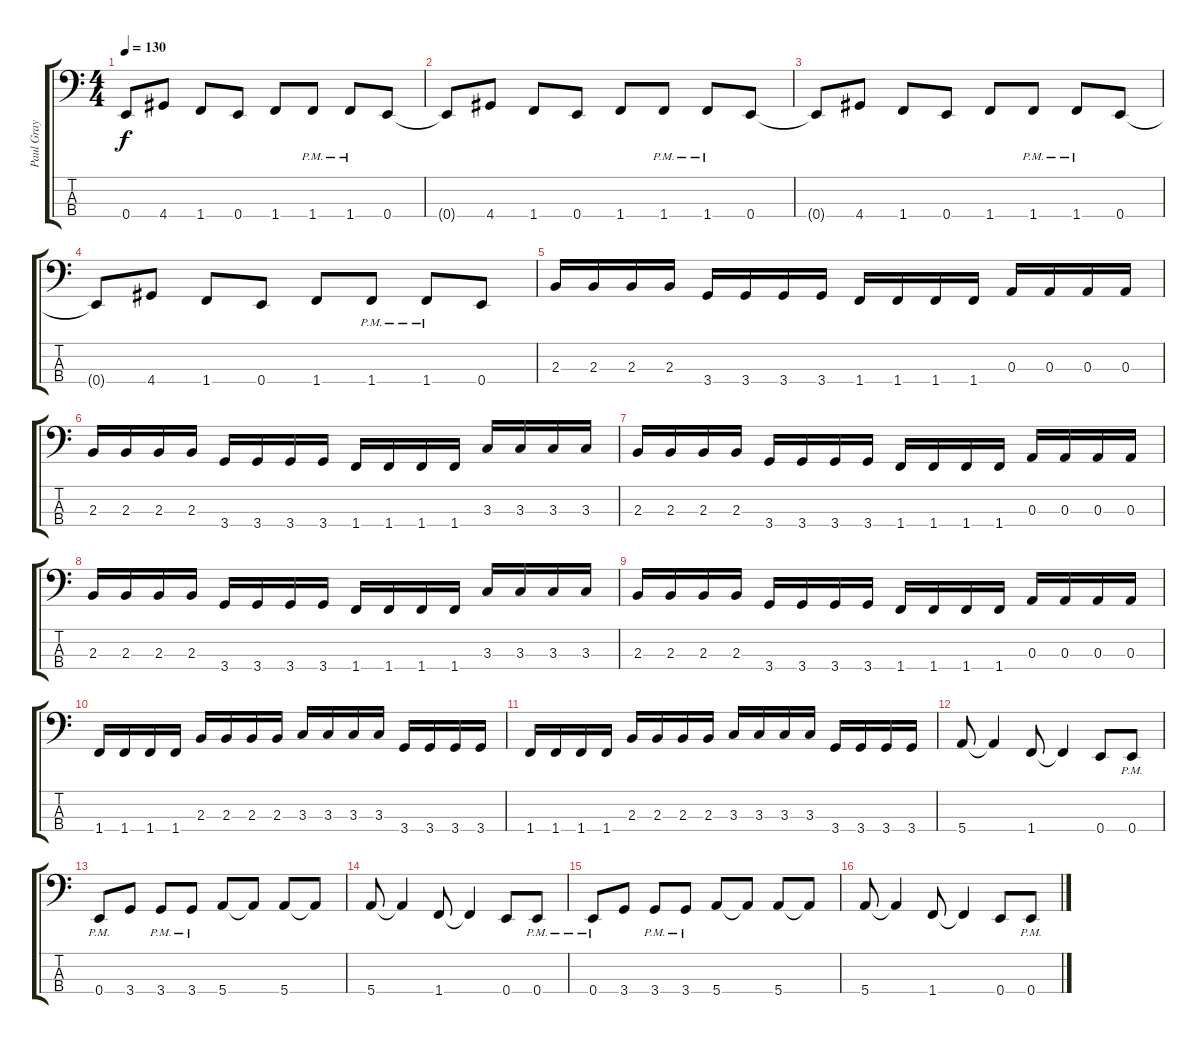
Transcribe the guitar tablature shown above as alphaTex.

\track ("Paul Gray" "Paul Gray") {instrument electricbasspick}
\staff {score tabs}
\tuning (G2 D2 A1 E1) {hide}
\ts (4 4)
\tempo 130
\clef f4
\ks c
0.4{t}.8{dy f} 4.4.8 1.4.8 0.4.8 1.4.8 1.4{pm}.8 1.4{pm}.8 0.4.8 |
0.4{t}.8 4.4.8 1.4.8 0.4.8 1.4.8 1.4{pm}.8 1.4{pm}.8 0.4.8 |
0.4{t}.8 4.4.8 1.4.8 0.4.8 1.4.8 1.4{pm}.8 1.4{pm}.8 0.4.8 |
0.4{t}.8 4.4.8 1.4.8 0.4.8 1.4.8 1.4{pm}.8 1.4{pm}.8 0.4.8 |
2.3.16 2.3.16 2.3.16 2.3.16 3.4.16 3.4.16 3.4.16 3.4.16 1.4.16 1.4.16 1.4.16 1.4.16 0.3.16 0.3.16 0.3.16 0.3.16 |
2.3.16 2.3.16 2.3.16 2.3.16 3.4.16 3.4.16 3.4.16 3.4.16 1.4.16 1.4.16 1.4.16 1.4.16 3.3.16 3.3.16 3.3.16 3.3.16 |
2.3.16 2.3.16 2.3.16 2.3.16 3.4.16 3.4.16 3.4.16 3.4.16 1.4.16 1.4.16 1.4.16 1.4.16 0.3.16 0.3.16 0.3.16 0.3.16 |
2.3.16 2.3.16 2.3.16 2.3.16 3.4.16 3.4.16 3.4.16 3.4.16 1.4.16 1.4.16 1.4.16 1.4.16 3.3.16 3.3.16 3.3.16 3.3.16 |
2.3.16 2.3.16 2.3.16 2.3.16 3.4.16 3.4.16 3.4.16 3.4.16 1.4.16 1.4.16 1.4.16 1.4.16 0.3.16 0.3.16 0.3.16 0.3.16 |
1.4.16 1.4.16 1.4.16 1.4.16 2.3.16 2.3.16 2.3.16 2.3.16 3.3.16 3.3.16 3.3.16 3.3.16 3.4.16 3.4.16 3.4.16 3.4.16 |
1.4.16 1.4.16 1.4.16 1.4.16 2.3.16 2.3.16 2.3.16 2.3.16 3.3.16 3.3.16 3.3.16 3.3.16 3.4.16 3.4.16 3.4.16 3.4.16 |
5.4.8 5.4{t}.4 1.4.8 1.4{t}.4 0.4.8 0.4{pm}.8 |
0.4{pm}.8 3.4.8 3.4{pm}.8 3.4{pm}.8 5.4.8 5.4{t}.8 5.4.8 5.4{t}.8 |
5.4.8 5.4{t}.4 1.4.8 1.4{t}.4 0.4.8 0.4{pm}.8 |
0.4{pm}.8 3.4.8 3.4{pm}.8 3.4{pm}.8 5.4.8 5.4{t}.8 5.4.8 5.4{t}.8 |
5.4.8 5.4{t}.4 1.4.8 1.4{t}.4 0.4.8 0.4{pm}.8
